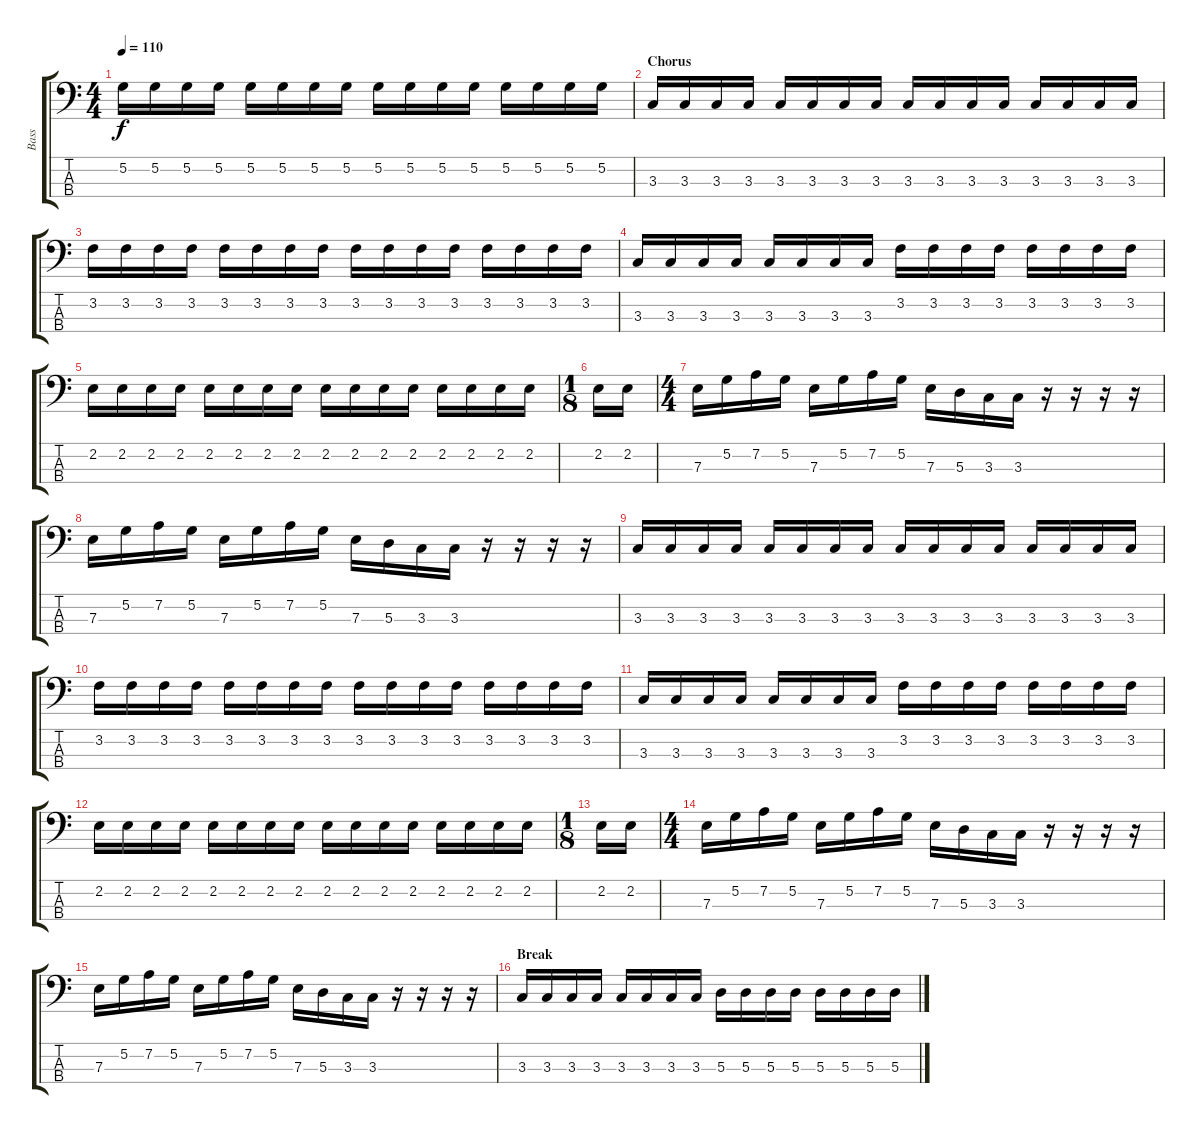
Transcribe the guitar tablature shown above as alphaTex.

\track ("Bass" "Bass") {instrument electricbassfinger}
\staff {score tabs}
\tuning (G2 D2 A1 E1) {hide}
\ts (4 4)
\tempo 110
\clef f4
\ks c
5.2.16{dy f} 5.2.16 5.2.16 5.2.16 5.2.16 5.2.16 5.2.16 5.2.16 5.2.16 5.2.16 5.2.16 5.2.16 5.2.16 5.2.16 5.2.16 5.2.16 |
\section ("" "Chorus")
3.3.16 3.3.16 3.3.16 3.3.16 3.3.16 3.3.16 3.3.16 3.3.16 3.3.16 3.3.16 3.3.16 3.3.16 3.3.16 3.3.16 3.3.16 3.3.16 |
3.2.16 3.2.16 3.2.16 3.2.16 3.2.16 3.2.16 3.2.16 3.2.16 3.2.16 3.2.16 3.2.16 3.2.16 3.2.16 3.2.16 3.2.16 3.2.16 |
3.3.16 3.3.16 3.3.16 3.3.16 3.3.16 3.3.16 3.3.16 3.3.16 3.2.16 3.2.16 3.2.16 3.2.16 3.2.16 3.2.16 3.2.16 3.2.16 |
2.2.16 2.2.16 2.2.16 2.2.16 2.2.16 2.2.16 2.2.16 2.2.16 2.2.16 2.2.16 2.2.16 2.2.16 2.2.16 2.2.16 2.2.16 2.2.16 |
\ts (1 8)
2.2.16 2.2.16 |
\ts (4 4)
7.3.16 5.2.16 7.2.16 5.2.16 7.3.16 5.2.16 7.2.16 5.2.16 7.3.16 5.3.16 3.3.16 3.3.16 r.16 r.16 r.16 r.16 |
7.3.16 5.2.16 7.2.16 5.2.16 7.3.16 5.2.16 7.2.16 5.2.16 7.3.16 5.3.16 3.3.16 3.3.16 r.16 r.16 r.16 r.16 |
3.3.16 3.3.16 3.3.16 3.3.16 3.3.16 3.3.16 3.3.16 3.3.16 3.3.16 3.3.16 3.3.16 3.3.16 3.3.16 3.3.16 3.3.16 3.3.16 |
3.2.16 3.2.16 3.2.16 3.2.16 3.2.16 3.2.16 3.2.16 3.2.16 3.2.16 3.2.16 3.2.16 3.2.16 3.2.16 3.2.16 3.2.16 3.2.16 |
3.3.16 3.3.16 3.3.16 3.3.16 3.3.16 3.3.16 3.3.16 3.3.16 3.2.16 3.2.16 3.2.16 3.2.16 3.2.16 3.2.16 3.2.16 3.2.16 |
2.2.16 2.2.16 2.2.16 2.2.16 2.2.16 2.2.16 2.2.16 2.2.16 2.2.16 2.2.16 2.2.16 2.2.16 2.2.16 2.2.16 2.2.16 2.2.16 |
\ts (1 8)
2.2.16 2.2.16 |
\ts (4 4)
7.3.16 5.2.16 7.2.16 5.2.16 7.3.16 5.2.16 7.2.16 5.2.16 7.3.16 5.3.16 3.3.16 3.3.16 r.16 r.16 r.16 r.16 |
7.3.16 5.2.16 7.2.16 5.2.16 7.3.16 5.2.16 7.2.16 5.2.16 7.3.16 5.3.16 3.3.16 3.3.16 r.16 r.16 r.16 r.16 |
\section ("" "Break")
3.3.16 3.3.16 3.3.16 3.3.16 3.3.16 3.3.16 3.3.16 3.3.16 5.3.16 5.3.16 5.3.16 5.3.16 5.3.16 5.3.16 5.3.16 5.3.16
